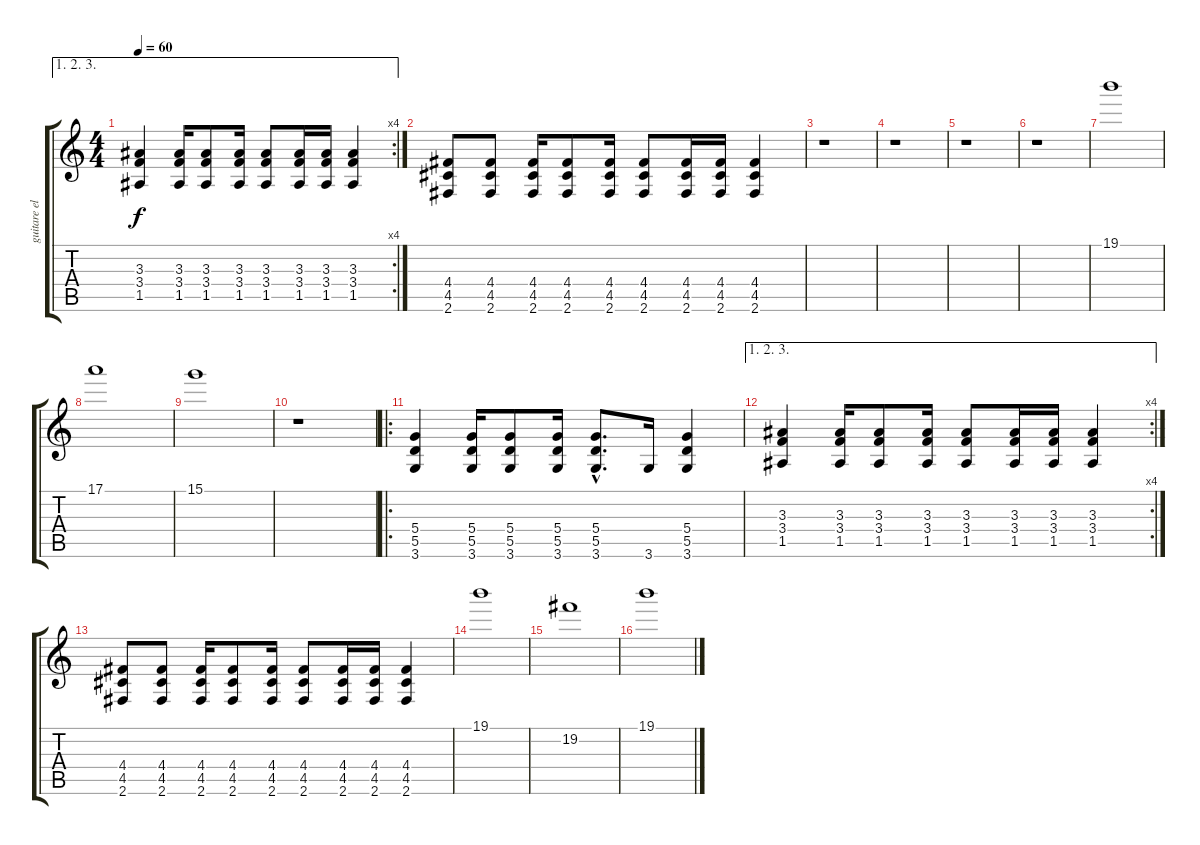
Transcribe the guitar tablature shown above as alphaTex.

\track ("guitare electrique" "guitare el") {instrument distortionguitar}
\staff {score tabs}
\tuning (E4 B3 G3 D3 A2 E2) {hide}
\ae (1 2 3)
\rc 4
\ts (4 4)
\tempo 60
\clef g2
\ks c
(3.3 3.4 1.5).4{dy f} (3.3 3.4 1.5).16 (3.3 3.4 1.5).8 (3.3 3.4 1.5).16 (3.3 3.4 1.5).8 (3.3 3.4 1.5).16 (3.3 3.4 1.5).16 (3.3 3.4 1.5).4 |
(4.4 4.5 2.6).8 (4.4 4.5 2.6).8 (4.4 4.5 2.6).16 (4.4 4.5 2.6).8 (4.4 4.5 2.6).16 (4.4 4.5 2.6).8 (4.4 4.5 2.6).16 (4.4 4.5 2.6).16 (4.4 4.5 2.6).4 |
r.1 |
r.1 |
r.1 |
r.1 |
19.1.1 |
17.1.1 |
15.1.1 |
r.1 |
\ro
(5.4 5.5 3.6).4 (5.4 5.5 3.6).16 (5.4 5.5 3.6).8 (5.4 5.5 3.6).16 (5.4{hac} 5.5{hac} 3.6{hac}).8{d} 3.6.16 (5.4 5.5 3.6).4 |
\ae (1 2 3)
\rc 4
(3.3 3.4 1.5).4 (3.3 3.4 1.5).16 (3.3 3.4 1.5).8 (3.3 3.4 1.5).16 (3.3 3.4 1.5).8 (3.3 3.4 1.5).16 (3.3 3.4 1.5).16 (3.3 3.4 1.5).4 |
(4.4 4.5 2.6).8 (4.4 4.5 2.6).8 (4.4 4.5 2.6).16 (4.4 4.5 2.6).8 (4.4 4.5 2.6).16 (4.4 4.5 2.6).8 (4.4 4.5 2.6).16 (4.4 4.5 2.6).16 (4.4 4.5 2.6).4 |
19.1.1{instrument synthstrings1} |
19.2.1 |
19.1.1
